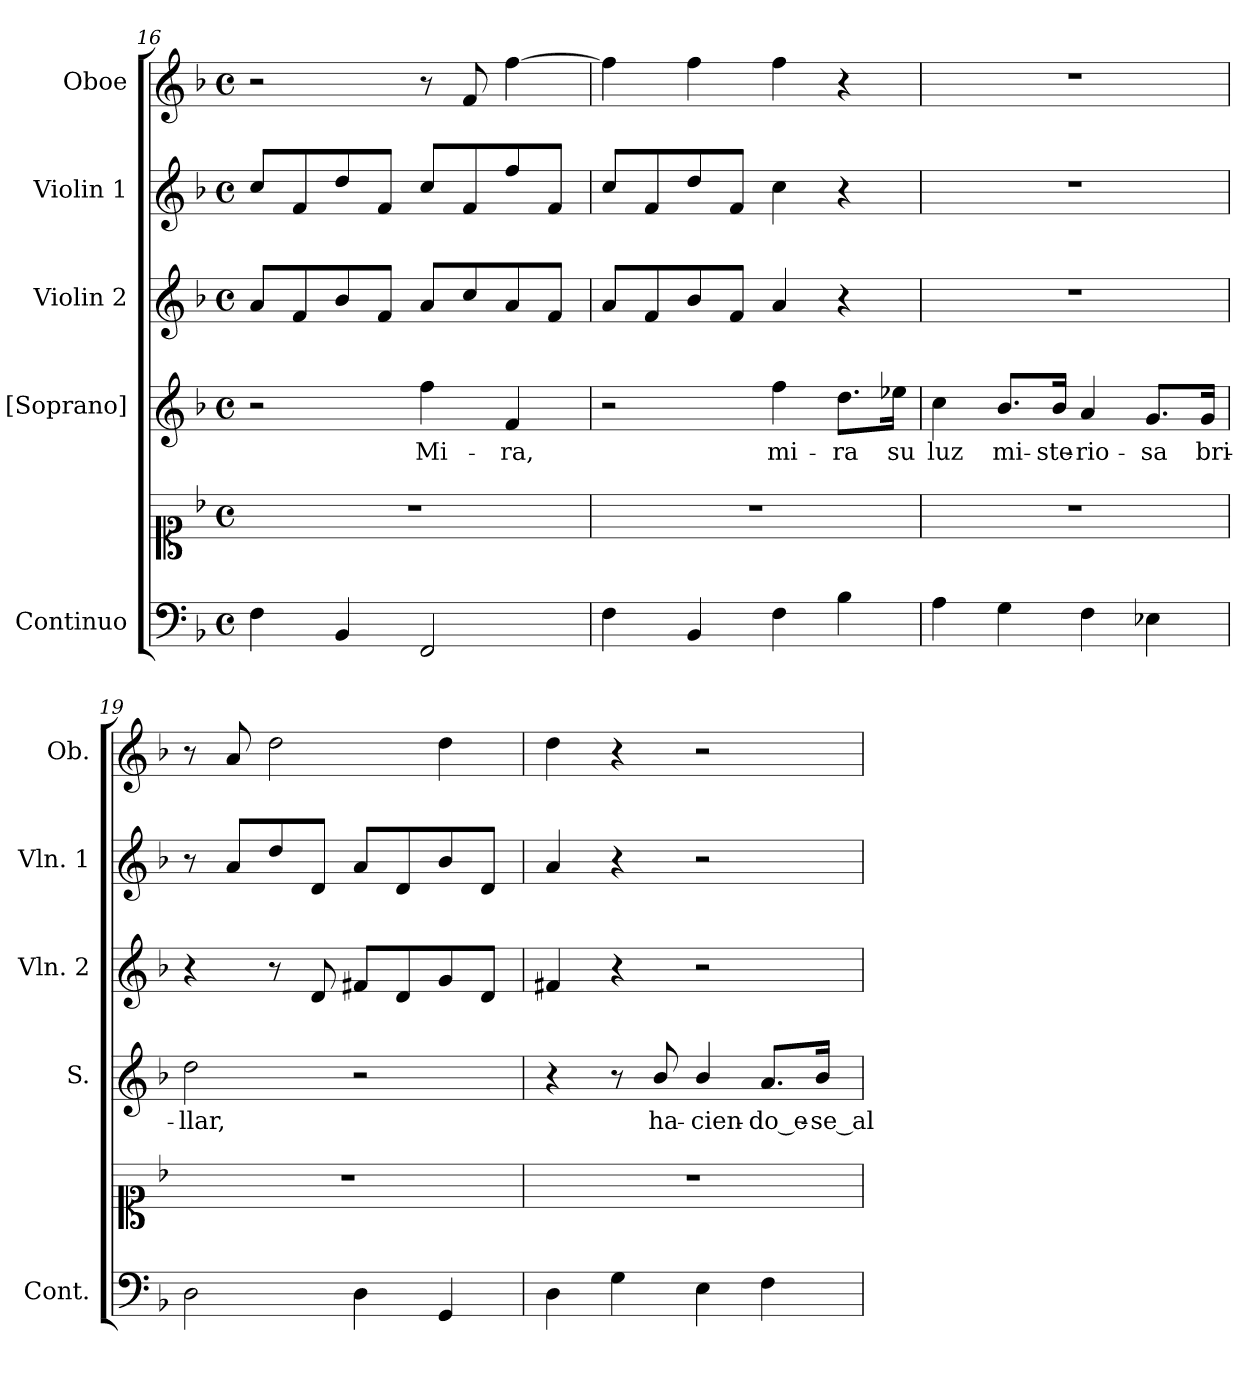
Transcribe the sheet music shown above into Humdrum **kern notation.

**kern	**kern	**kern	**text	**kern	**kern	**kern
*part5	*part5	*part4	*part4	*part3	*part2	*part1
*staff6	*staff5	*staff4	*staff4	*staff3	*staff2	*staff1
*I"Continuo	*	*I"[Soprano]	*	*I"Violin 2	*I"Violin 1	*I"Oboe
*I'Cont.	*	*I'S.	*	*I'Vln. 2	*I'Vln. 1	*I'Ob.
*clefF4	*clefC1	*clefG2	*	*clefG2	*clefG2	*clefG2
*k[b-]	*k[b-]	*k[b-]	*	*k[b-]	*k[b-]	*k[b-]
*F:	*F:	*F:	*	*F:	*F:	*F:
*M4/4	*M4/4	*M4/4	*	*M4/4	*M4/4	*M4/4
*met(c)	*met(c)	*met(c)	*	*met(c)	*met(c)	*met(c)
=16	=16	=16	=16	=16	=16	=16
4Fi\	1r	2r	.	8ai/L	8cci/L	2r
.	.	.	.	8fi/	8fi/	.
4BB-i/	.	.	.	8b-i/	8ddi/	.
.	.	.	.	8fi/J	8fi/J	.
!	!	!	!LO:LY:b:color=#000000	!	!	!
2FFi/	.	4ffi\	Mi-	8ai/L	8cci/L	8r
.	.	.	.	8cci/	8fi/	8fi/
!	!	!	!LO:LY:b:color=#000000	!	!	!
.	.	4fi/	-ra,	8ai/	8ffi/	[4ffi\
.	.	.	.	8fi/J	8fi/J	.
=17	=17	=17	=17	=17	=17	=17
4Fi\	1r	2r	.	8ai/L	8cci/L	4ffi\]
.	.	.	.	8fi/	8fi/	.
4BB-i/	.	.	.	8b-i/	8ddi/	4ffi\
.	.	.	.	8fi/J	8fi/J	.
!	!	!	!LO:LY:b:color=#000000	!	!	!
4Fi\	.	4ffi\	mi-	4ai/	4cci\	4ffi\
!	!	!	!LO:LY:b:color=#000000	!	!	!
4B-i\	.	8.ddi\L	-ra	4r	4r	4r
!	!	!	!LO:LY:b:color=#000000	!	!	!
.	.	16ee-Xi\Jk	su	.	.	.
=18	=18	=18	=18	=18	=18	=18
!	!	!	!LO:LY:b:color=#000000	!	!	!
4Ai\	1r	4cci\	luz	1r	1r	1r
!	!	!	!LO:LY:b:color=#000000	!	!	!
4Gi\	.	8.b-i/L	mi-	.	.	.
!	!	!	!LO:LY:b:color=#000000	!	!	!
.	.	16b-i/Jk	-ste-	.	.	.
!	!	!	!LO:LY:b:color=#000000	!	!	!
4Fi\	.	4ai/	-rio-	.	.	.
!	!	!	!LO:LY:b:color=#000000	!	!	!
4E-Xi\	.	8.gi/L	-sa	.	.	.
!	!	!	!LO:LY:b:color=#000000	!	!	!
.	.	16gi/Jk	bri-	.	.	.
!!LO:LB:g=z
=19	=19	=19	=19	=19	=19	=19
!	!	!	!LO:LY:b:color=#000000	!	!	!
2Di\	1r	2ddi\	-llar,	4r	8r	8r
.	.	.	.	.	8ai/L	8ai/
.	.	.	.	8r	8ddi/	2ddi\
.	.	.	.	8di/	8di/J	.
4Di\	.	2r	.	8f#Xi/L	8ai/L	.
.	.	.	.	8di/	8di/	.
4GGi/	.	.	.	8gi/	8b-i/	4ddi\
.	.	.	.	8di/J	8di/J	.
=20	=20	=20	=20	=20	=20	=20
4Di\	1r	4r	.	4f#Xi/	4ai/	4ddi\
4Gi\	.	8r	.	4r	4r	4r
!	!	!	!LO:LY:b:color=#000000	!	!	!
.	.	8b-i/	ha-	.	.	.
!	!	!	!LO:LY:b:color=#000000	!	!	!
4Ei\	.	4b-i/	-cien-	2r	2r	2r
!	!	!	!LO:LY:b:color=#000000	!	!	!
4Fi\	.	8.ai/L	-do_e-	.	.	.
!	!	!	!LO:LY:b:color=#000000	!	!	!
.	.	16b-i/Jk	-se_al-	.	.	.
=	=	=	=	=	=	=
*-	*-	*-	*-	*-	*-	*-
